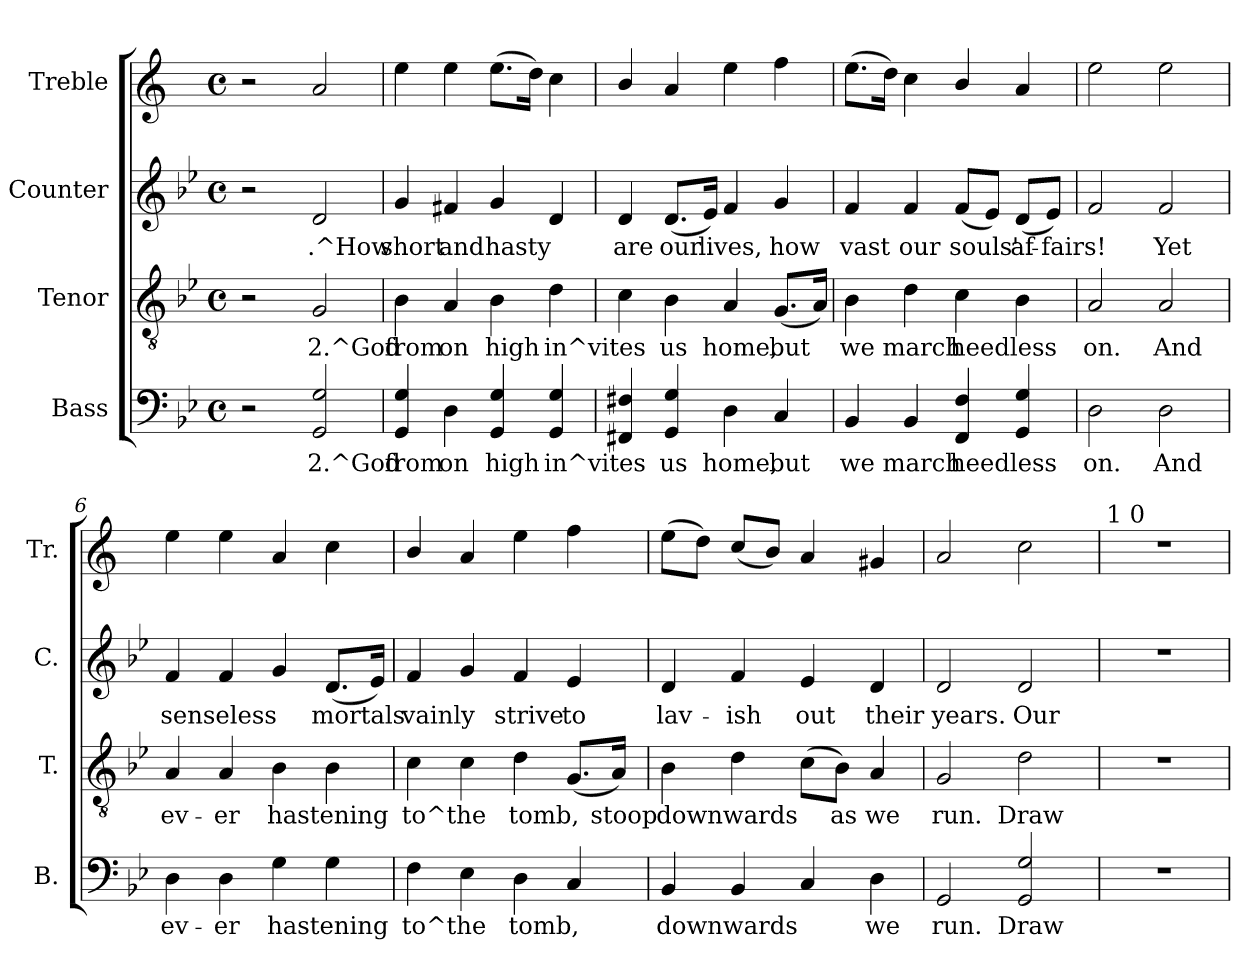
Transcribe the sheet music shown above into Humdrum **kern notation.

**kern	**text	**kern	**text	**kern	**text	**kern
*part4	*part4	*part3	*part3	*part2	*part2	*part1
*staff4	*staff4	*staff3	*staff3	*staff2	*staff2	*staff1
*I"Bass	*	*I"Tenor	*	*I"Counter	*	*I"Treble
*I'B.	*	*I'T.	*	*I'C.	*	*I'Tr.
!!LO:PB:g=z
*stria5	*	*stria5	*	*stria5	*	*stria5
*clefF4	*	*clefGv2	*	*clefG2	*	*clefG2
*	*	*	*	*	*	*ITrd1c2
*k[b-e-]	*	*k[b-e-]	*	*k[b-e-]	*	*k[b-e-]
*B-:	*	*B-:	*	*B-:	*	*B-:
*M4/4	*	*M4/4	*	*M4/4	*	*M4/4
*met(c)	*	*met(c)	*	*met(c)	*	*met(c)
=1	=1	=1	=1	=1	=1	=1
2r	.	2r	.	2r	.	2r
!	!LO:LY:a:rj	!	!LO:LY:b:rj	!	!LO:LY:b:rj	!
2G/ 2GG/	2.^God	2G/	2.^God	2d/	.^How	2g/
=2	=2	=2	=2	=2	=2	=2
!	!LO:LY:a:rj	!	!LO:LY:b:rj	!	!LO:LY:b:rj	!
4G/ 4GG/	from	4B-\	from	4g/	short	4dd\
!	!LO:LY:a:rj	!	!LO:LY:b:rj	!	!LO:LY:b:rj	!
4D\	on	4A/	on	4f#X/	and	4dd\
!	!LO:LY:a:rj	!	!LO:LY:b:rj	!	!LO:LY:b:rj	!
4G/ 4GG/	high	4B-\	high	4g/	hasty	(>8.dd\L
.	.	.	.	.	.	16cc\J)
!	!LO:LY:a:rj	!	!LO:LY:b:rj	!	!LO:LY:b:rj	!
4G/ 4GG/	in^vites-	4d\	in^vites-	4d/	.	4b-\
=3	=3	=3	=3	=3	=3	=3
!	!LO:LY:a:rj	!	!LO:LY:b:rj	!	!LO:LY:b:rj	!
4F#X/ 4FF#X/	--	4c\	--	4d/	are	4a/
!	!LO:LY:a:rj	!	!LO:LY:b:rj	!	!LO:LY:b:rj	!
4GG/ 4G/	-us	4B-\	-us	(<8.d/L	our	4g/
!	!	!	!	!	!LO:LY:b:rj	!
.	.	.	.	16e-/J)	lives,	.
!	!LO:LY:a:rj	!	!LO:LY:b:rj	!	!LO:LY:b:rj	!
4D\	home,	4A/	home,	4f/	.	4dd\
!	!LO:LY:a:rj	!	!LO:LY:b:rj	!	!LO:LY:b:rj	!
4C/	but	(<8.G/L	but	4g/	how	4ee-\
!	!	!	!LO:LY:b:rj	!	!	!
.	.	16A/J)	.	.	.	.
=4	=4	=4	=4	=4	=4	=4
!	!LO:LY:a:rj	!	!LO:LY:b:rj	!	!LO:LY:b:rj	!
4BB-/	we	4B-\	we	4f/	vast	(>8.dd\L
.	.	.	.	.	.	16cc\J)
!	!LO:LY:a:rj	!	!LO:LY:b:rj	!	!LO:LY:b:rj	!
4BB-/	march	4d\	march	4f/	our	4b-\
!	!LO:LY:a:rj	!	!LO:LY:b:rj	!	!LO:LY:b:rj	!
4FF/ 4F/	heedless	4c\	heedless	(<8f/L	souls'	4a/
!	!	!	!	!	!LO:LY:b:rj	!
.	.	.	.	8e-/J)	.	.
!	!LO:LY:a:rj	!	!LO:LY:b:rj	!	!LO:LY:b:rj	!
4G/ 4GG/	.	4B-\	.	(<8d/L	af-	4g/
!	!	!	!	!	!LO:LY:b:rj	!
.	.	.	.	8e-/J)	-fairs!	.
=5	=5	=5	=5	=5	=5	=5
!	!LO:LY:a:rj	!	!LO:LY:b:rj	!	!LO:LY:b:rj	!
2D\	on.	2A/	on.	2f/	.	2dd\
!	!LO:LY:a:rj	!	!LO:LY:b:rj	!	!LO:LY:b:rj	!
2D\	And	2A/	And	2f/	Yet	2dd\
=6	=6	=6	=6	=6	=6	=6
!	!LO:LY:a:rj	!	!LO:LY:b:rj	!	!LO:LY:b:rj	!
4D\	ev-	4A/	ev-	4f/	senseless	4dd\
!	!LO:LY:a:rj	!	!LO:LY:b:rj	!	!LO:LY:b:rj	!
4D\	-er	4A/	-er	4f/	.	4dd\
!	!LO:LY:a:rj	!	!LO:LY:b:rj	!	!LO:LY:b:rj	!
4G\	hastening	4B-\	hastening	4g/	.	4g/
!	!LO:LY:a:rj	!	!LO:LY:b:rj	!	!LO:LY:b:rj	!
4G\	.	4B-\	.	(<8.d/L	mortals	4b-\
!	!	!	!	!	!LO:LY:b:rj	!
.	.	.	.	16e-/J)	.	.
=7	=7	=7	=7	=7	=7	=7
!	!LO:LY:a:rj	!	!LO:LY:b:rj	!	!LO:LY:b:rj	!
4F\	to^the	4c\	to^the	4f/	vainly	4a/
!	!LO:LY:a:rj	!	!LO:LY:b:rj	!	!LO:LY:b:rj	!
4E-\	.	4c\	.	4g/	.	4g/
!	!LO:LY:a:rj	!	!LO:LY:b:rj	!	!LO:LY:b:rj	!
4D\	tomb,	4d\	tomb,	4f/	strive	4dd\
!	!LO:LY:a:rj	!	!LO:LY:b:rj	!	!LO:LY:b:rj	!
4C/	.	(<8.G/L	.	4e-/	to	4ee-\
!	!	!	!LO:LY:b:rj	!	!	!
.	.	16A/J)	stoop	.	.	.
=8	=8	=8	=8	=8	=8	=8
!	!LO:LY:a:rj	!	!LO:LY:b:rj	!	!LO:LY:b:rj	!
4BB-/	downwards	4B-\	downwards	4d/	lav-	(>8dd\L
.	.	.	.	.	.	8cc\J)
!	!LO:LY:a:rj	!	!LO:LY:b:rj	!	!LO:LY:b:rj	!
4BB-/	.	4d\	.	4f/	-ish	(<8b-/L
.	.	.	.	.	.	8a/J)
!	!LO:LY:a:rj	!	!LO:LY:b:rj	!	!LO:LY:b:rj	!
4C/	.	(>8c\L	.	4e-/	out	4g/
!	!	!	!LO:LY:b:rj	!	!	!
.	.	8B-\J)	as	.	.	.
!	!LO:LY:a:rj	!	!LO:LY:b:rj	!	!LO:LY:b:rj	!
4D\	we	4A/	we	4d/	their	4f#X/
=9	=9	=9	=9	=9	=9	=9
!	!LO:LY:a:rj	!	!LO:LY:b:rj	!	!LO:LY:b:rj	!
2GG/	run.	2G/	run.	2d/	years.	2g/
!	!LO:LY:a:rj	!	!LO:LY:b:rj	!	!LO:LY:b:rj	!
2G/ 2GG/	Draw	2d\	Draw	2d/	Our	2b-\
!!LO:PB:g=z
=10	=10	=10	=10	=10	=10	=10
!	!	!	!	!	!	!LO:TX:a:t=1 0
1r	.	1r	.	1r	.	1r
=	=	=	=	=	=	=
*-	*-	*-	*-	*-	*-	*-
